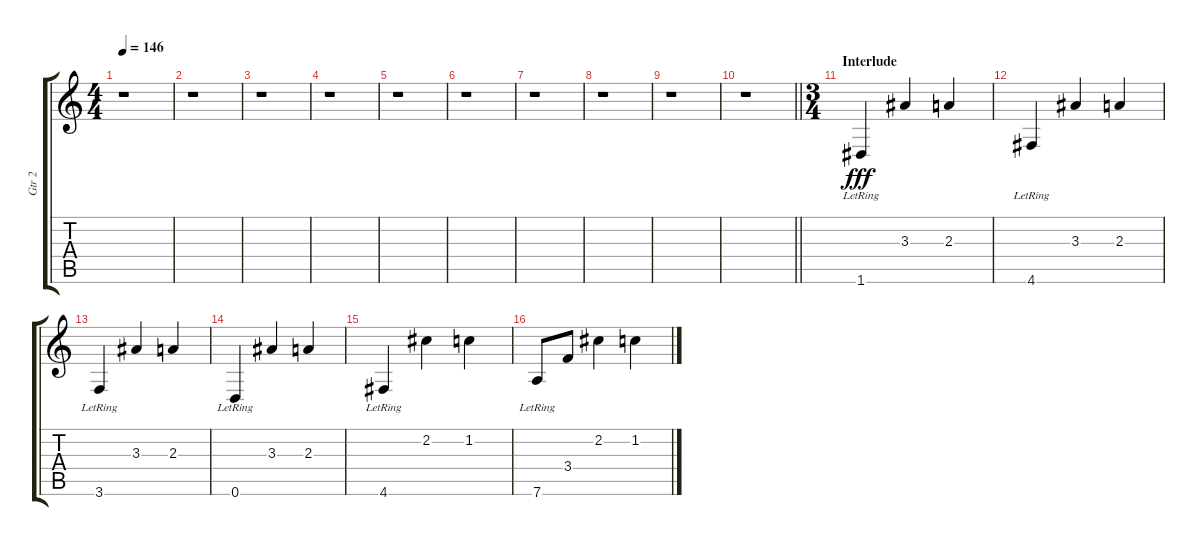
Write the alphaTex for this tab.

\track ("Gtr 2" "Gtr 2") {instrument distortionguitar}
\staff {score tabs}
\tuning (E4 B3 G3 D3 A2 D2) {hide}
\ts (4 4)
\tempo 146
\clef g2
\ks c
r.1{dy fff} |
r.1 |
r.1 |
r.1 |
r.1 |
r.1 |
r.1 |
r.1 |
r.1 |
\barLineRight lightlight
r.1 |
\ts (3 4)
\section ("" "Interlude")
1.6{lr}.4 3.3.4 2.3.4 |
4.6{lr}.4 3.3.4 2.3.4 |
3.6{lr}.4 3.3.4 2.3.4 |
0.6{lr}.4 3.3.4 2.3.4 |
4.6{lr}.4 2.2.4 1.2.4 |
7.6{lr}.8 3.4.8 2.2.4 1.2.4
